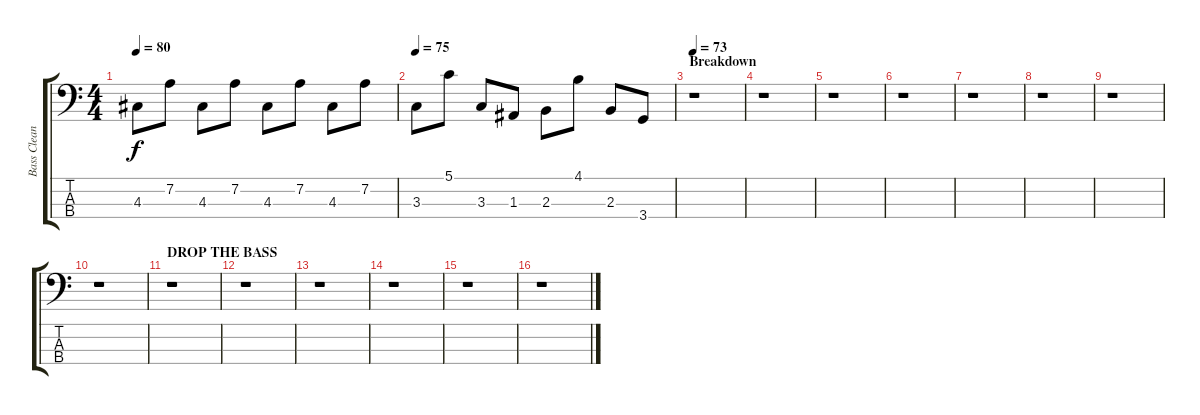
\track ("Bass Clean" "Bass Clean") {instrument electricbassfinger}
\staff {score tabs}
\tuning (G2 D2 A1 E1) {hide}
\ts (4 4)
\tempo 80
\clef f4
\ks c
4.3.8{dy f} 7.2.8 4.3.8 7.2.8 4.3.8 7.2.8 4.3.8 7.2.8 |
\tempo 75
3.3.8 5.1.8 3.3.8 1.3.8 2.3.8 4.1.8 2.3.8 3.4.8 |
\section ("" "Breakdown")
\tempo 73
r.1 |
r.1 |
r.1 |
r.1 |
r.1 |
r.1 |
r.1 |
r.1 |
\section ("" "DROP THE BASS")
r.1 |
r.1 |
r.1 |
r.1 |
r.1 |
r.1
